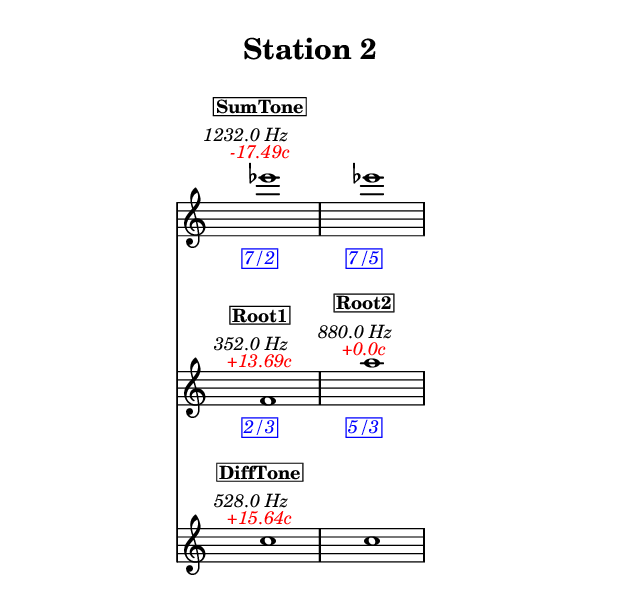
\version "2.20.0"
\language "english"

#(set-default-paper-size "a6" 'portrait)
#(set-global-staff-size 16)

\header {
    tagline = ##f
    title = \markup {
        \pad-around
            #3
            "Station 2"
        }
}

\layout {
    indent = #25
}

\paper {
    systems-per-page = 1
}

\score {
    \new Score
    <<
        \new Staff
        \with
        {
            \remove Time_signature_engraver
        }
        {
            \clef "treble"
            ef'''1
            - \tweak color #red
            ^ \markup {
                \halign
                    #0
                    \italic
                        {
                            -17.49c
                        }
                }
            ^ \markup {
                \halign
                    #1
                    \italic
                        {
                            1232.0
                            Hz
                        }
                }
            ^ \markup {
                \pad-around
                    #1
                    \box
                        \vcenter
                            \halign
                                #0
                                \bold
                                    {
                                        SumTone
                                    }
                }
            - \tweak color #blue
            _ \markup {
                \pad-around
                    #1
                    \box
                        \halign
                            #0
                            \italic
                                {
                                    7/2
                                }
                }
            \override Score.NonMusicalPaperColumn.padding = #5
            \clef "treble"
            ef'''1
            - \tweak color #blue
            _ \markup {
                \pad-around
                    #1
                    \box
                        \halign
                            #0
                            \italic
                                {
                                    7/5
                                }
                }
        }
        \new Staff
        \with
        {
            \remove Time_signature_engraver
        }
        {
            \clef "treble"
            f'1
            - \tweak color #red
            ^ \markup {
                \halign
                    #0
                    \italic
                        {
                            +13.69c
                        }
                }
            ^ \markup {
                \halign
                    #1
                    \italic
                        {
                            352.0
                            Hz
                        }
                }
            ^ \markup {
                \pad-around
                    #1
                    \box
                        \vcenter
                            \halign
                                #0
                                \bold
                                    {
                                        Root1
                                    }
                }
            - \tweak color #blue
            _ \markup {
                \pad-around
                    #1
                    \box
                        \halign
                            #0
                            \italic
                                {
                                    2/3
                                }
                }
            \clef "treble"
            a''1
            - \tweak color #red
            ^ \markup {
                \halign
                    #0
                    \italic
                        {
                            +0.0c
                        }
                }
            ^ \markup {
                \halign
                    #1
                    \italic
                        {
                            880.0
                            Hz
                        }
                }
            ^ \markup {
                \pad-around
                    #1
                    \box
                        \vcenter
                            \halign
                                #0
                                \bold
                                    {
                                        Root2
                                    }
                }
            - \tweak color #blue
            _ \markup {
                \pad-around
                    #1
                    \box
                        \halign
                            #0
                            \italic
                                {
                                    5/3
                                }
                }
        }
        \new Staff
        \with
        {
            \remove Time_signature_engraver
        }
        {
            \clef "treble"
            c''1
            - \tweak color #red
            ^ \markup {
                \halign
                    #0
                    \italic
                        {
                            +15.64c
                        }
                }
            ^ \markup {
                \halign
                    #1
                    \italic
                        {
                            528.0
                            Hz
                        }
                }
            ^ \markup {
                \pad-around
                    #1
                    \box
                        \vcenter
                            \halign
                                #0
                                \bold
                                    {
                                        DiffTone
                                    }
                }
            \clef "treble"
            c''1
        }
    >>
}